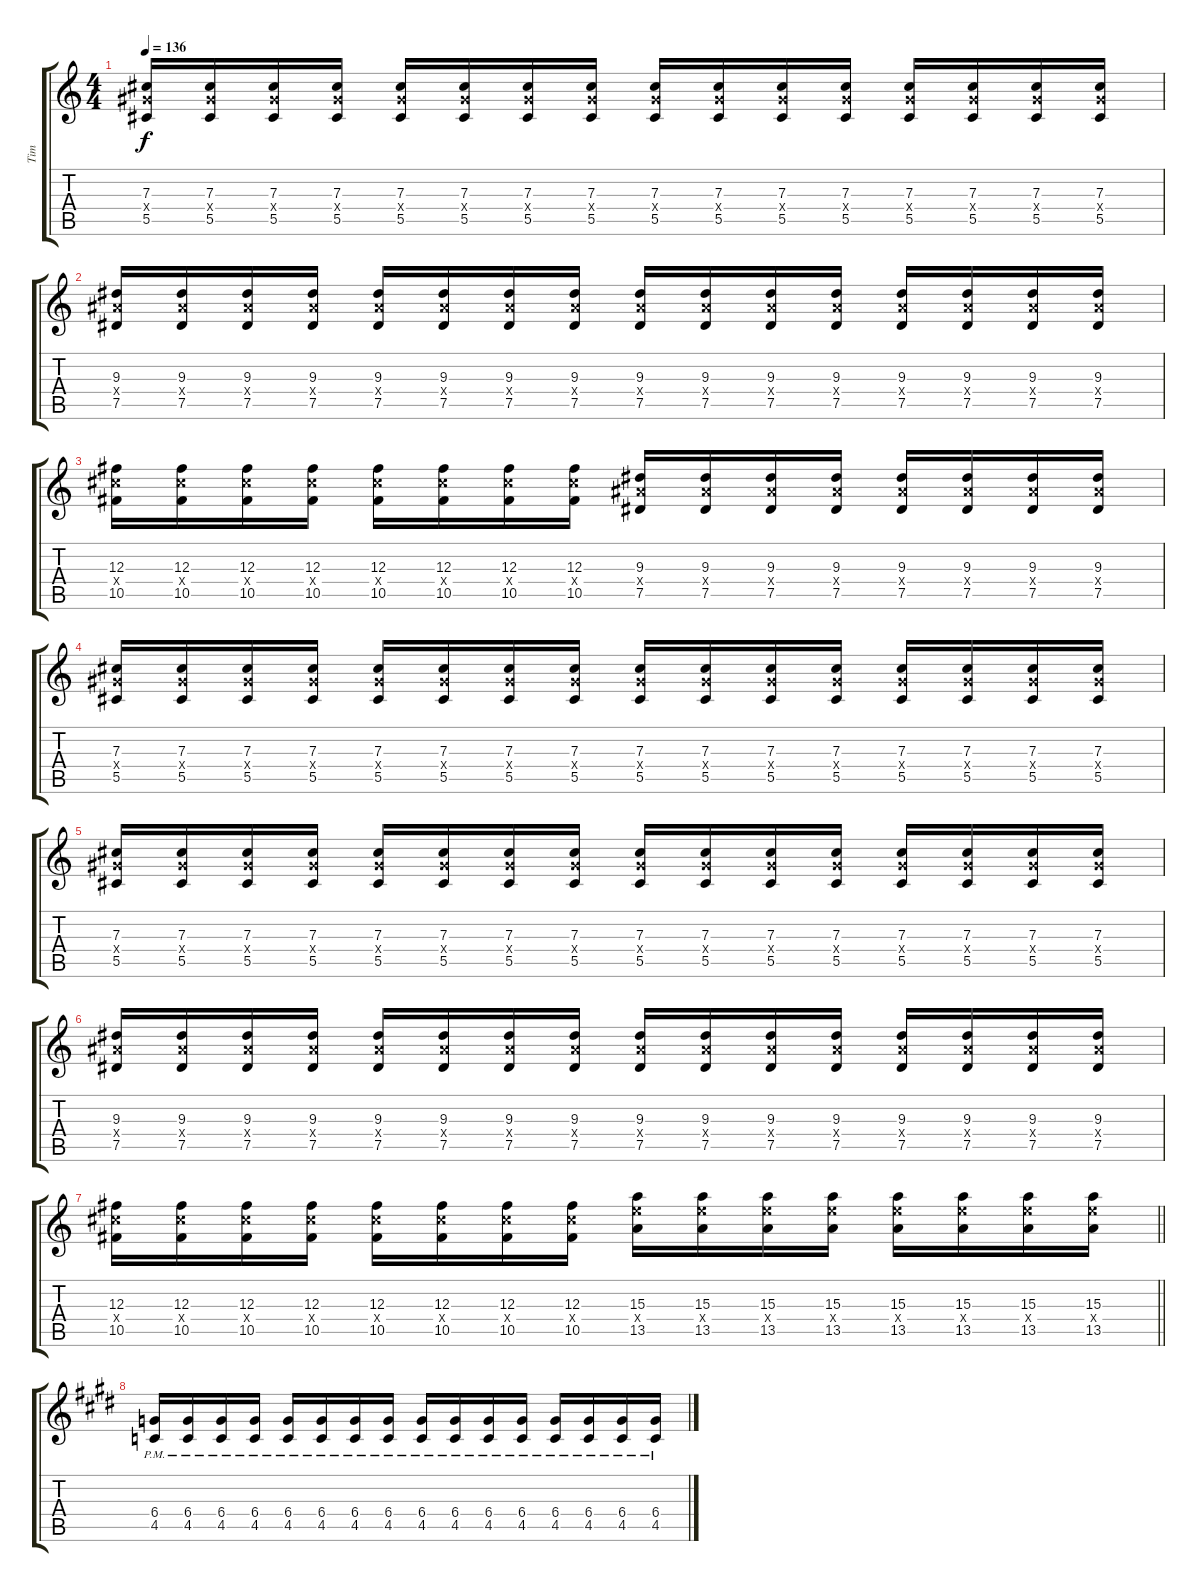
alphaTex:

\track ("Tim" "Tim") {instrument overdrivenguitar}
\staff {score tabs}
\tuning (Eb4 Bb3 Gb3 Db3 Ab2 Eb2) {hide}
\ts (4 4)
\tempo 136
\clef g2
\ks c
(7.3 7.4{x} 5.5).16{dy f} (7.3 7.4{x} 5.5).16 (7.3 7.4{x} 5.5).16 (7.3 7.4{x} 5.5).16 (7.3 7.4{x} 5.5).16 (7.3 7.4{x} 5.5).16 (7.3 7.4{x} 5.5).16 (7.3 7.4{x} 5.5).16 (7.3 7.4{x} 5.5).16 (7.3 7.4{x} 5.5).16 (7.3 7.4{x} 5.5).16 (7.3 7.4{x} 5.5).16 (7.3 7.4{x} 5.5).16 (7.3 7.4{x} 5.5).16 (7.3 7.4{x} 5.5).16 (7.3 7.4{x} 5.5).16 |
(9.3 9.4{x} 7.5).16 (9.3 9.4{x} 7.5).16 (9.3 9.4{x} 7.5).16 (9.3 9.4{x} 7.5).16 (9.3 9.4{x} 7.5).16 (9.3 9.4{x} 7.5).16 (9.3 9.4{x} 7.5).16 (9.3 9.4{x} 7.5).16 (9.3 9.4{x} 7.5).16 (9.3 9.4{x} 7.5).16 (9.3 9.4{x} 7.5).16 (9.3 9.4{x} 7.5).16 (9.3 9.4{x} 7.5).16 (9.3 9.4{x} 7.5).16 (9.3 9.4{x} 7.5).16 (9.3 9.4{x} 7.5).16 |
(12.3 12.4{x} 10.5).16 (12.3 12.4{x} 10.5).16 (12.3 12.4{x} 10.5).16 (12.3 12.4{x} 10.5).16 (12.3 12.4{x} 10.5).16 (12.3 12.4{x} 10.5).16 (12.3 12.4{x} 10.5).16 (12.3 12.4{x} 10.5).16 (9.3 9.4{x} 7.5).16 (9.3 9.4{x} 7.5).16 (9.3 9.4{x} 7.5).16 (9.3 9.4{x} 7.5).16 (9.3 9.4{x} 7.5).16 (9.3 9.4{x} 7.5).16 (9.3 9.4{x} 7.5).16 (9.3 9.4{x} 7.5).16 |
(7.3 7.4{x} 5.5).16 (7.3 7.4{x} 5.5).16 (7.3 7.4{x} 5.5).16 (7.3 7.4{x} 5.5).16 (7.3 7.4{x} 5.5).16 (7.3 7.4{x} 5.5).16 (7.3 7.4{x} 5.5).16 (7.3 7.4{x} 5.5).16 (7.3 7.4{x} 5.5).16 (7.3 7.4{x} 5.5).16 (7.3 7.4{x} 5.5).16 (7.3 7.4{x} 5.5).16 (7.3 7.4{x} 5.5).16 (7.3 7.4{x} 5.5).16 (7.3 7.4{x} 5.5).16 (7.3 7.4{x} 5.5).16 |
(7.3 7.4{x} 5.5).16 (7.3 7.4{x} 5.5).16 (7.3 7.4{x} 5.5).16 (7.3 7.4{x} 5.5).16 (7.3 7.4{x} 5.5).16 (7.3 7.4{x} 5.5).16 (7.3 7.4{x} 5.5).16 (7.3 7.4{x} 5.5).16 (7.3 7.4{x} 5.5).16 (7.3 7.4{x} 5.5).16 (7.3 7.4{x} 5.5).16 (7.3 7.4{x} 5.5).16 (7.3 7.4{x} 5.5).16 (7.3 7.4{x} 5.5).16 (7.3 7.4{x} 5.5).16 (7.3 7.4{x} 5.5).16 |
(9.3 9.4{x} 7.5).16 (9.3 9.4{x} 7.5).16 (9.3 9.4{x} 7.5).16 (9.3 9.4{x} 7.5).16 (9.3 9.4{x} 7.5).16 (9.3 9.4{x} 7.5).16 (9.3 9.4{x} 7.5).16 (9.3 9.4{x} 7.5).16 (9.3 9.4{x} 7.5).16 (9.3 9.4{x} 7.5).16 (9.3 9.4{x} 7.5).16 (9.3 9.4{x} 7.5).16 (9.3 9.4{x} 7.5).16 (9.3 9.4{x} 7.5).16 (9.3 9.4{x} 7.5).16 (9.3 9.4{x} 7.5).16 |
\barLineRight lightlight
(12.3 12.4{x} 10.5).16 (12.3 12.4{x} 10.5).16 (12.3 12.4{x} 10.5).16 (12.3 12.4{x} 10.5).16 (12.3 12.4{x} 10.5).16 (12.3 12.4{x} 10.5).16 (12.3 12.4{x} 10.5).16 (12.3 12.4{x} 10.5).16 (15.3 15.4{x} 13.5).16 (15.3 15.4{x} 13.5).16 (15.3 15.4{x} 13.5).16 (15.3 15.4{x} 13.5).16 (15.3 15.4{x} 13.5).16 (15.3 15.4{x} 13.5).16 (15.3 15.4{x} 13.5).16 (15.3 15.4{x} 13.5).16 |
\ks e
(6.4{pm} 4.5{pm}).16 (6.4{pm} 4.5{pm}).16 (6.4{pm} 4.5{pm}).16 (6.4{pm} 4.5{pm}).16 (6.4{pm} 4.5{pm}).16 (6.4{pm} 4.5{pm}).16 (6.4{pm} 4.5{pm}).16 (6.4{pm} 4.5{pm}).16 (6.4{pm} 4.5{pm}).16 (6.4{pm} 4.5{pm}).16 (6.4{pm} 4.5{pm}).16 (6.4{pm} 4.5{pm}).16 (6.4{pm} 4.5{pm}).16 (6.4{pm} 4.5{pm}).16 (6.4{pm} 4.5{pm}).16 (6.4{pm} 4.5{pm}).16
